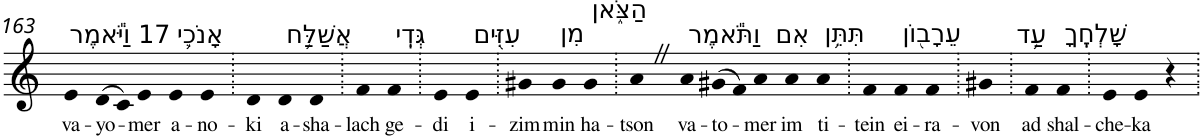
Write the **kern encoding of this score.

**kern	**text
*part1	*part1
*staff1	*staff1
*I"Piano	*
*I'Pno	*
!!LO:PB:g=z
*clefG2	*
*k[]	*
=163	=163
!LO:TX:a:t=17 וַיֹּ֕אמֶר	!
!	!LO:LY:b
4e	va-
!	!LO:LY:b
(>8d	-yo-
8c)	.
!	!LO:LY:b
4e	-mer
!LO:TX:a:t=אָנֹכִ֛י	!
!	!LO:LY:b
4e	a-
!	!LO:LY:b
4e	-no-
=164.	=164.
!	!LO:LY:b
4d	-ki
!LO:TX:a:t=אֲשַׁלַּ֥ח	!
!	!LO:LY:b
4d	a-
!	!LO:LY:b
4d	-sha-
=165.	=165.
!	!LO:LY:b
4f	-lach
!LO:TX:a:t=גְּדִֽי	!
!	!LO:LY:b
4f	ge-
=166.	=166.
!	!LO:LY:b
4e	-di
!LO:TX:a:t=עִזִּ֖ים	!
!	!LO:LY:b
4e	i-
=167.	=167.
!	!LO:LY:b
4g#X	-zim
!LO:TX:a:t=מִן	!
!	!LO:LY:b
4g#	min
!LO:TX:a:t=הַצֹּ֑אן	!
!	!LO:LY:b
4g#	ha-
=168.	=168.
!	!LO:LY:b
4aZ	-tson
!LO:TX:a:t=וַתֹּ֕אמֶר	!
!	!LO:LY:b
4a	va-
!	!LO:LY:b
(>8g#X	-to-
8f)	.
!	!LO:LY:b
4a	-mer
!LO:TX:a:t=אִם	!
!	!LO:LY:b
4a	im
!LO:TX:a:t=תִּתֵּ֥ן	!
!	!LO:LY:b
4a	ti-
=169.	=169.
!	!LO:LY:b
4f	-tein
!LO:TX:a:t=עֵרָב֖וֹן	!
!	!LO:LY:b
4f	ei-
!	!LO:LY:b
4f	-ra-
=170.	=170.
!	!LO:LY:b
4g#X	-von
=171.	=171.
!LO:TX:a:t=עַ֥ד	!
!	!LO:LY:b
4f	ad
!LO:TX:a:t=שָׁלְחֶֽךָ	!
!	!LO:LY:b
4f	shal-
=172.	=172.
!	!LO:LY:b
4e	-che-
!	!LO:LY:b
4e	-ka
4r	.
=.	=.
*-	*-
